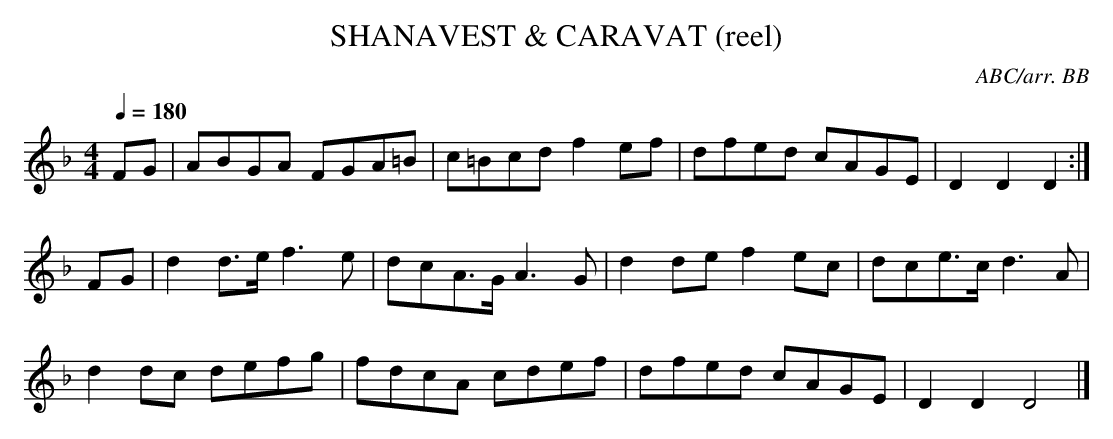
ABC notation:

X:1
T:SHANAVEST & CARAVAT (reel)
C:ABC/arr. BB
Mulvihills"
Q:1/4=180
L:1/8
M:4/4
K:Dm
FG|ABGA FGA=B|c=Bcd f2ef|dfed cAGE|D2D2D2 :|
FG|d2d>e f3e|dcA>G A3G|d2de f2ec|dce>c d3A|
d2dc defg|fdcA cdef|dfed cAGE|D2D2D4|]
